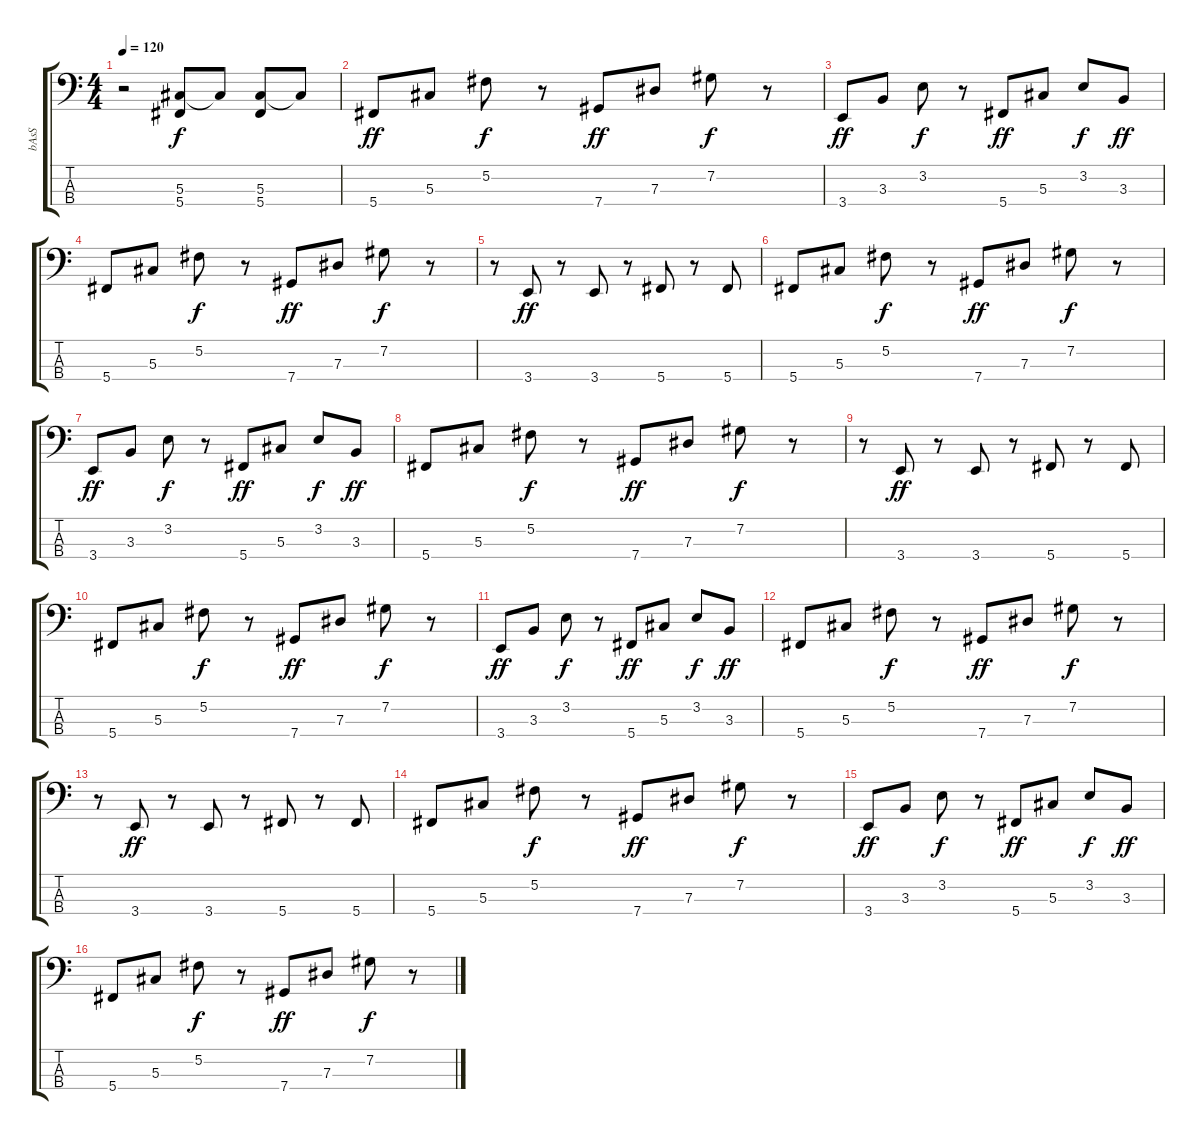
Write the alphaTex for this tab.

\track ("bAsS" "bAsS") {instrument electricbasspick}
\staff {score tabs}
\tuning (Gb2 Db2 Ab1 Db1) {hide}
\ts (4 4)
\tempo 120
\clef f4
\ks c
r.2{dy f} (5.3 5.4).8 5.3{t}.8 (5.3 5.4).8 5.3{t}.8 |
5.4.8{dy ff} 5.3.8 5.2.8{dy f} r.8 7.4.8{dy ff} 7.3.8 7.2.8{dy f} r.8 |
3.4.8{dy ff} 3.3.8 3.2.8{dy f} r.8 5.4.8{dy ff} 5.3.8 3.2.8{dy f} 3.3.8{dy ff} |
5.4.8 5.3.8 5.2.8{dy f} r.8 7.4.8{dy ff} 7.3.8 7.2.8{dy f} r.8 |
r.8 3.4.8{dy ff} r.8 3.4.8 r.8 5.4.8 r.8 5.4.8 |
5.4.8 5.3.8 5.2.8{dy f} r.8 7.4.8{dy ff} 7.3.8 7.2.8{dy f} r.8 |
3.4.8{dy ff} 3.3.8 3.2.8{dy f} r.8 5.4.8{dy ff} 5.3.8 3.2.8{dy f} 3.3.8{dy ff} |
5.4.8 5.3.8 5.2.8{dy f} r.8 7.4.8{dy ff} 7.3.8 7.2.8{dy f} r.8 |
r.8 3.4.8{dy ff} r.8 3.4.8 r.8 5.4.8 r.8 5.4.8 |
5.4.8 5.3.8 5.2.8{dy f} r.8 7.4.8{dy ff} 7.3.8 7.2.8{dy f} r.8 |
3.4.8{dy ff} 3.3.8 3.2.8{dy f} r.8 5.4.8{dy ff} 5.3.8 3.2.8{dy f} 3.3.8{dy ff} |
5.4.8 5.3.8 5.2.8{dy f} r.8 7.4.8{dy ff} 7.3.8 7.2.8{dy f} r.8 |
r.8 3.4.8{dy ff} r.8 3.4.8 r.8 5.4.8 r.8 5.4.8 |
5.4.8 5.3.8 5.2.8{dy f} r.8 7.4.8{dy ff} 7.3.8 7.2.8{dy f} r.8 |
3.4.8{dy ff} 3.3.8 3.2.8{dy f} r.8 5.4.8{dy ff} 5.3.8 3.2.8{dy f} 3.3.8{dy ff} |
5.4.8 5.3.8 5.2.8{dy f} r.8 7.4.8{dy ff} 7.3.8 7.2.8{dy f} r.8
